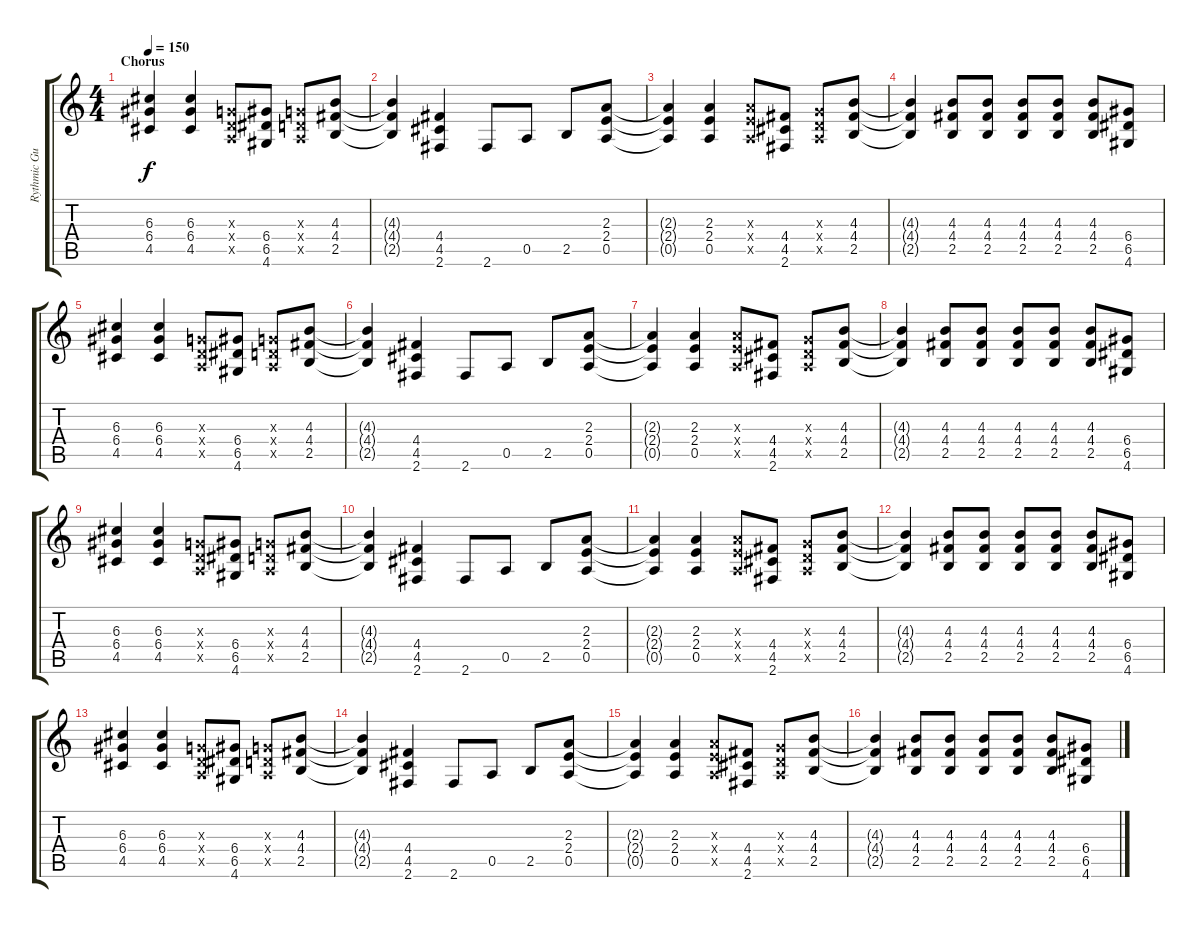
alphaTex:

\track ("Rythmic Guitar" "Rythmic Gu") {instrument overdrivenguitar}
\staff {score tabs}
\tuning (E4 B3 G3 D3 A2 E2) {hide}
\ts (4 4)
\section ("" "Chorus")
\tempo 150
\clef g2
\ks c
(6.3 6.4 4.5).4{dy f} (6.3 6.4 4.5).4 (0.3{x} 0.4{x} 0.5{x}).8 (6.4 6.5 4.6).8 (0.3{x} 0.4{x} 0.5{x}).8 (4.3 4.4 2.5).8 |
(4.3{t} 4.4{t} 2.5{t}).4 (4.4 4.5 2.6).4 2.6.8 0.5.8 2.5.8 (2.3 2.4 0.5).8 |
(2.3{t} 2.4{t} 0.5{t}).4 (2.3 2.4 0.5).4 (2.3{x} 2.4{x} 0.5{x}).8 (4.4 4.5 2.6).8 (0.3{x} 0.4{x} 0.5{x}).8 (4.3 4.4 2.5).8 |
(4.3{t} 4.4{t} 2.5{t}).4 (4.3 4.4 2.5).8 (4.3 4.4 2.5).8 (4.3 4.4 2.5).8 (4.3 4.4 2.5).8 (4.3 4.4 2.5).8 (6.4 6.5 4.6).8 |
\section ("" "")
(6.3 6.4 4.5).4 (6.3 6.4 4.5).4 (0.3{x} 0.4{x} 0.5{x}).8 (6.4 6.5 4.6).8 (0.3{x} 0.4{x} 0.5{x}).8 (4.3 4.4 2.5).8 |
(4.3{t} 4.4{t} 2.5{t}).4 (4.4 4.5 2.6).4 2.6.8 0.5.8 2.5.8 (2.3 2.4 0.5).8 |
(2.3{t} 2.4{t} 0.5{t}).4 (2.3 2.4 0.5).4 (2.3{x} 2.4{x} 0.5{x}).8 (4.4 4.5 2.6).8 (0.3{x} 0.4{x} 0.5{x}).8 (4.3 4.4 2.5).8 |
(4.3{t} 4.4{t} 2.5{t}).4 (4.3 4.4 2.5).8 (4.3 4.4 2.5).8 (4.3 4.4 2.5).8 (4.3 4.4 2.5).8 (4.3 4.4 2.5).8 (6.4 6.5 4.6).8 |
\section ("" "")
(6.3 6.4 4.5).4 (6.3 6.4 4.5).4 (0.3{x} 0.4{x} 0.5{x}).8 (6.4 6.5 4.6).8 (0.3{x} 0.4{x} 0.5{x}).8 (4.3 4.4 2.5).8 |
(4.3{t} 4.4{t} 2.5{t}).4 (4.4 4.5 2.6).4 2.6.8 0.5.8 2.5.8 (2.3 2.4 0.5).8 |
(2.3{t} 2.4{t} 0.5{t}).4 (2.3 2.4 0.5).4 (2.3{x} 2.4{x} 0.5{x}).8 (4.4 4.5 2.6).8 (0.3{x} 0.4{x} 0.5{x}).8 (4.3 4.4 2.5).8 |
(4.3{t} 4.4{t} 2.5{t}).4 (4.3 4.4 2.5).8 (4.3 4.4 2.5).8 (4.3 4.4 2.5).8 (4.3 4.4 2.5).8 (4.3 4.4 2.5).8 (6.4 6.5 4.6).8 |
\section ("" "")
(6.3 6.4 4.5).4 (6.3 6.4 4.5).4 (0.3{x} 0.4{x} 0.5{x}).8 (6.4 6.5 4.6).8 (0.3{x} 0.4{x} 0.5{x}).8 (4.3 4.4 2.5).8 |
(4.3{t} 4.4{t} 2.5{t}).4 (4.4 4.5 2.6).4 2.6.8 0.5.8 2.5.8 (2.3 2.4 0.5).8 |
(2.3{t} 2.4{t} 0.5{t}).4 (2.3 2.4 0.5).4 (2.3{x} 2.4{x} 0.5{x}).8 (4.4 4.5 2.6).8 (0.3{x} 0.4{x} 0.5{x}).8 (4.3 4.4 2.5).8 |
(4.3{t} 4.4{t} 2.5{t}).4 (4.3 4.4 2.5).8 (4.3 4.4 2.5).8 (4.3 4.4 2.5).8 (4.3 4.4 2.5).8 (4.3 4.4 2.5).8 (6.4 6.5 4.6).8
